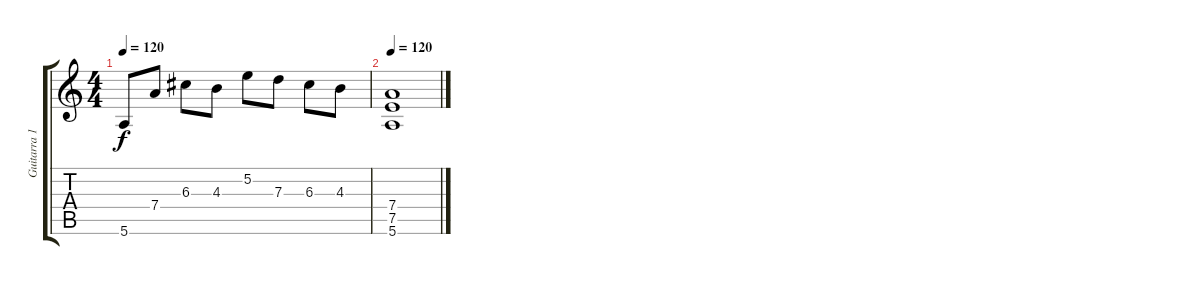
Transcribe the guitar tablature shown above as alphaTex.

\track ("Guitarra 1" "Guitarra 1") {instrument electricguitarmuted}
\staff {score tabs}
\tuning (E4 B3 G3 D3 A2 E2) {hide}
\ts (4 4)
\tempo 120
\clef g2
\ks c
5.6.8{dy f} 7.4.8 6.3.8 4.3.8 5.2.8 7.3.8 6.3.8 4.3.8 |
\tempo 120
(7.4 7.5 5.6).1
